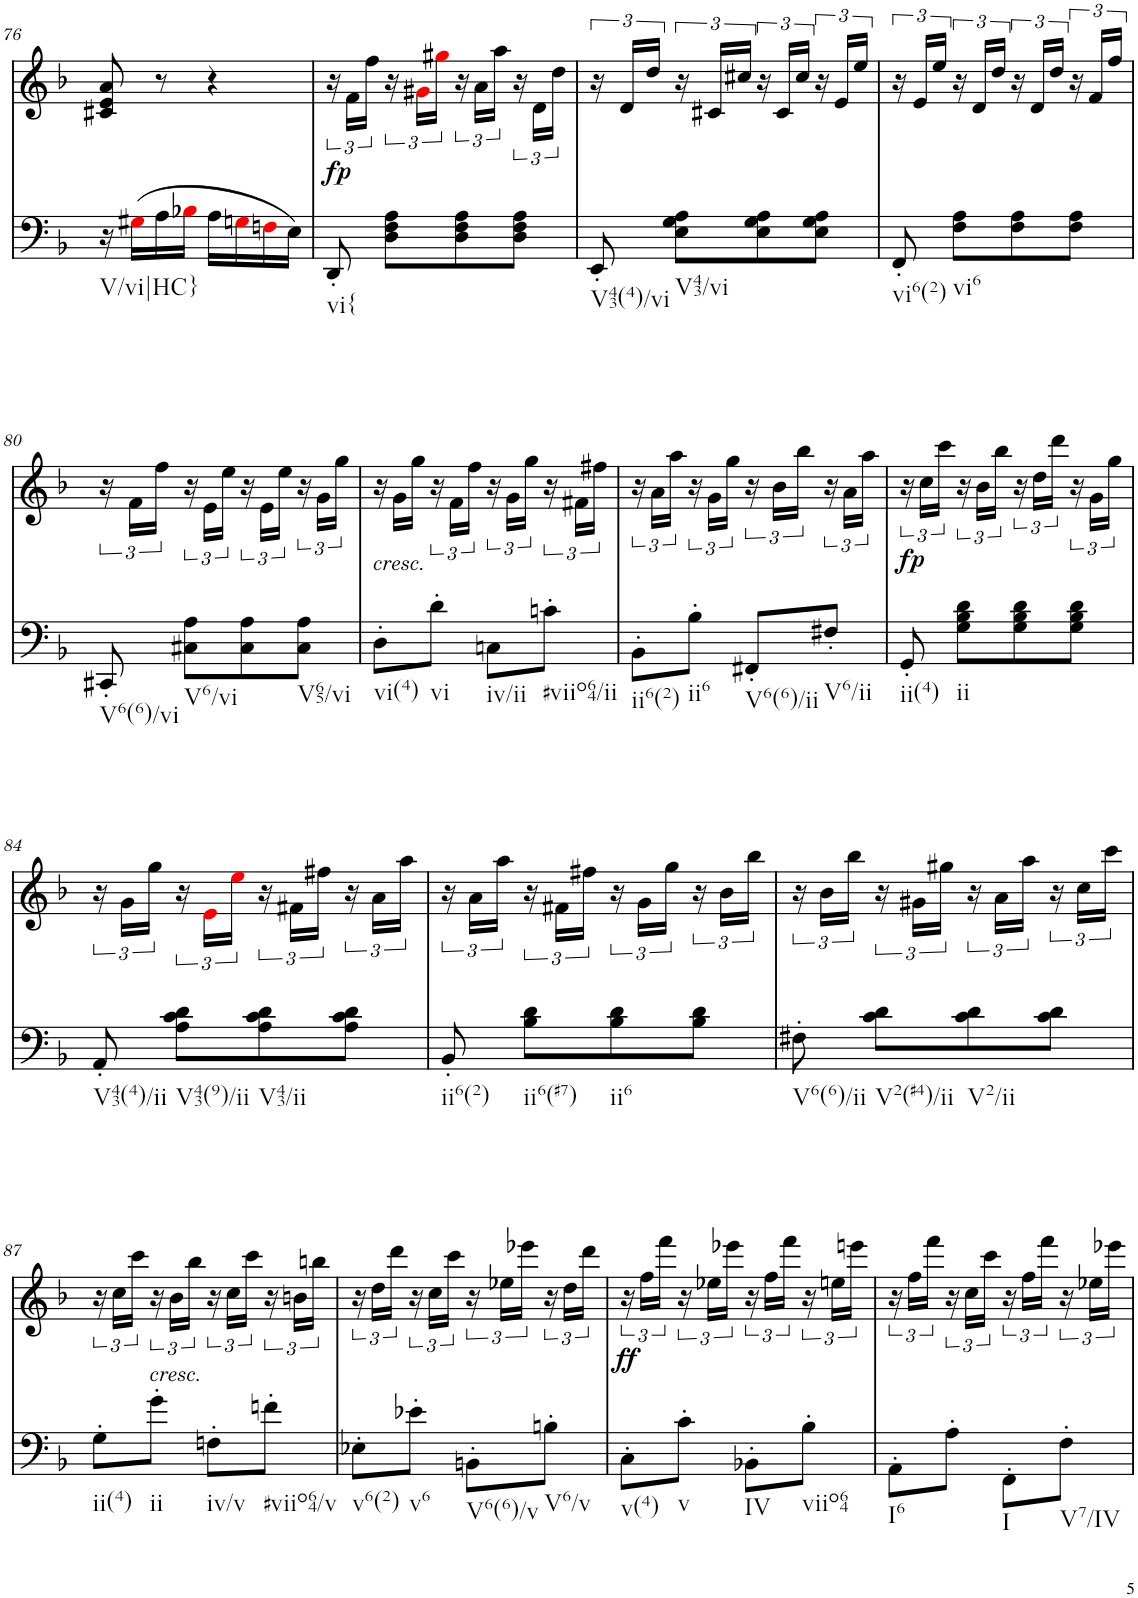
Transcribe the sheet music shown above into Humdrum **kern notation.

**kern	**dynam	**kern	**dynam
*part2	*part2	*part1	*part1
*staff2	*staff2	*staff1	*staff1
*I"piano	*	*I"piano	*
*I'Pno	*	*I'Pno	*
!!LO:PB:g=z
*clefF4	*	*clefG2	*
*k[b-]	*	*k[b-]	*
*F:	*	*F:	*
*M2/4	*	*M2/4	*
=76	=76	=76	=76
!LO:TX:b:t=V/vi|HC}	!	!	!
16r	.	8c#X/ 8e/ 8a/	.
(16G#Xi\LL	.	.	.
16A\	.	8r	.
16B-Xi\JJ	.	.	.
16A\LL	.	4r	.
16Gni\	.	.	.
16Fni\	.	.	.
16E\JJ)	.	.	.
=77	=77	=77	=77
!LO:TX:b:t=vi{	!	!	!
!	!LO:DY:a	!	!
8DD'/	fp	24r	.
.	.	24f\LL	.
.	.	24ff\JJ	.
8D\ 8F\ 8A\L	.	24r	.
.	.	24g#Xi\LL	.
.	.	24gg#Xi\JJ	.
8D\ 8F\ 8A\	.	24r	.
.	.	24a\LL	.
.	.	24aa\JJ	.
8D\ 8F\ 8A\J	.	24r	.
.	.	24d\LL	.
.	.	24dd\JJ	.
=78	=78	=78	=78
!LO:TX:b:t=V43(4)/vi	!	!	!
8EE'/	.	24r	.
.	.	24d/LL	.
.	.	24dd/JJ	.
!LO:TX:b:t=V43/vi	!	!	!
8E\ 8G\ 8A\L	.	24r	.
.	.	24c#X/LL	.
.	.	24cc#X/JJ	.
8E\ 8G\ 8A\	.	24r	.
.	.	24c#/LL	.
.	.	24cc#/JJ	.
8E\ 8G\ 8A\J	.	24r	.
.	.	24e/LL	.
.	.	24ee/JJ	.
=79	=79	=79	=79
!LO:TX:b:t=vi6(2)	!	!	!
8FF'/	.	24r	.
.	.	24e/LL	.
.	.	24ee/JJ	.
!LO:TX:b:t=vi6	!	!	!
8F\ 8A\L	.	24r	.
.	.	24d/LL	.
.	.	24dd/JJ	.
8F\ 8A\	.	24r	.
.	.	24d/LL	.
.	.	24dd/JJ	.
8F\ 8A\J	.	24r	.
.	.	24f/LL	.
.	.	24ff/JJ	.
!!LO:LB:g=z
=80	=80	=80	=80
!LO:TX:b:t=V6(6)/vi	!	!	!
8CC#X'/	.	24r	.
.	.	24f\LL	.
.	.	24ff\JJ	.
!LO:TX:b:t=V6/vi	!	!	!
8C#X\ 8A\L	.	24r	.
.	.	24e\LL	.
.	.	24ee\JJ	.
8C#\ 8A\	.	24r	.
.	.	24e\LL	.
.	.	24ee\JJ	.
!LO:TX:b:t=V65/vi	!	!	!
8C#\ 8A\J	.	24r	.
.	.	24g\LL	.
.	.	24gg\JJ	.
=81	=81	=81	=81
!	!	!LO:TX:b:i:t=cresc.	!
!LO:TX:b:t=vi(4)	!	!	!
8D'\L	.	24r	.
.	.	24g\LL	.
.	.	24gg\JJ	.
!LO:TX:b:t=vi	!	!	!
8d'\J	.	24r	.
.	.	24f\LL	.
.	.	24ff\JJ	.
!LO:TX:b:t=iv/ii	!	!	!
8Cn\L	.	24r	.
.	.	24g\LL	.
.	.	24gg\JJ	.
!LO:TX:b:t=#viio64/ii	!	!	!
8cn'\J	.	24r	.
.	.	24f#X\LL	.
.	.	24ff#X\JJ	.
=82	=82	=82	=82
!LO:TX:b:t=ii6(2)	!	!	!
8BB-'\L	.	24r	.
.	.	24a\LL	.
.	.	24aa\JJ	.
!LO:TX:b:t=ii6	!	!	!
8B-'\J	.	24r	.
.	.	24g\LL	.
.	.	24gg\JJ	.
!LO:TX:b:t=V6(6)/ii	!	!	!
8FF#X'/L	.	24r	.
.	.	24b-\LL	.
.	.	24bb-\JJ	.
!LO:TX:b:t=V6/ii	!	!	!
8F#X'/J	.	24r	.
.	.	24a\LL	.
.	.	24aa\JJ	.
=83	=83	=83	=83
!LO:TX:b:t=ii(4)	!	!	!
!	!	!	!LO:DY:b
8GG'/	.	24r	fp
.	.	24cc\LL	.
.	.	24ccc\JJ	.
!LO:TX:b:t=ii	!	!	!
8G\ 8B-\ 8d\L	.	24r	.
.	.	24b-\LL	.
.	.	24bb-\JJ	.
8G\ 8B-\ 8d\	.	24r	.
.	.	24dd\LL	.
.	.	24ddd\JJ	.
8G\ 8B-\ 8d\J	.	24r	.
.	.	24g\LL	.
.	.	24gg\JJ	.
!!LO:LB:g=z
=84	=84	=84	=84
!LO:TX:b:t=V43(4)/ii	!	!	!
8AA'/	.	24r	.
.	.	24g\LL	.
.	.	24gg\JJ	.
!LO:TX:b:t=V43(9)/ii	!	!	!
8A\ 8c\ 8d\L	.	24r	.
.	.	24ei\LL	.
.	.	24eei\JJ	.
!LO:TX:b:t=V43/ii	!	!	!
8A\ 8c\ 8d\	.	24r	.
.	.	24f#X\LL	.
.	.	24ff#X\JJ	.
8A\ 8c\ 8d\J	.	24r	.
.	.	24a\LL	.
.	.	24aa\JJ	.
=85	=85	=85	=85
!LO:TX:b:t=ii6(2)	!	!	!
8BB-'/	.	24r	.
.	.	24a\LL	.
.	.	24aa\JJ	.
!LO:TX:b:t=ii6(#7)	!	!	!
8B-\ 8d\L	.	24r	.
.	.	24f#X\LL	.
.	.	24ff#X\JJ	.
!LO:TX:b:t=ii6	!	!	!
8B-\ 8d\	.	24r	.
.	.	24g\LL	.
.	.	24gg\JJ	.
8B-\ 8d\J	.	24r	.
.	.	24b-\LL	.
.	.	24bb-\JJ	.
=86	=86	=86	=86
!LO:TX:b:t=V6(6)/ii	!	!	!
8F#X'\	.	24r	.
.	.	24b-\LL	.
.	.	24bb-\JJ	.
!LO:TX:b:t=V2(#4)/ii	!	!	!
8c\ 8d\L	.	24r	.
.	.	24g#X\LL	.
.	.	24gg#X\JJ	.
!LO:TX:b:t=V2/ii	!	!	!
8c\ 8d\	.	24r	.
.	.	24a\LL	.
.	.	24aa\JJ	.
8c\ 8d\J	.	24r	.
.	.	24cc\LL	.
.	.	24ccc\JJ	.
!!LO:LB:g=z
=87	=87	=87	=87
!LO:TX:b:t=ii(4)	!	!	!
8G'\L	.	24r	.
.	.	24cc\LL	.
.	.	24ccc\JJ	.
!LO:TX:a:i:t=cresc.	!	!	!
!LO:TX:b:t=ii	!	!	!
8g'\J	.	24r	.
.	.	24b-\LL	.
.	.	24bb-\JJ	.
!LO:TX:b:t=iv/v	!	!	!
8Fn'\L	.	24r	.
.	.	24cc\LL	.
.	.	24ccc\JJ	.
!LO:TX:b:t=#viio64/v	!	!	!
8fn'\J	.	24r	.
.	.	24bn\LL	.
.	.	24bbn\JJ	.
=88	=88	=88	=88
!LO:TX:b:t=v6(2)	!	!	!
8E-X'\L	.	24r	.
.	.	24dd\LL	.
.	.	24ddd\JJ	.
!LO:TX:b:t=v6	!	!	!
8e-X'\J	.	24r	.
.	.	24cc\LL	.
.	.	24ccc\JJ	.
!LO:TX:b:t=V6(6)/v	!	!	!
8BBn'\L	.	24r	.
.	.	24ee-X\LL	.
.	.	24eee-X\JJ	.
!LO:TX:b:t=V6/v	!	!	!
8Bn'\J	.	24r	.
.	.	24dd\LL	.
.	.	24ddd\JJ	.
=89	=89	=89	=89
!LO:TX:b:t=v(4)	!	!	!
!	!	!	!LO:DY:b
8C'\L	.	24r	ff
.	.	24ff\LL	.
.	.	24fff\JJ	.
!LO:TX:b:t=v	!	!	!
8c'\J	.	24r	.
.	.	24ee-X\LL	.
.	.	24eee-X\JJ	.
!LO:TX:b:t=IV	!	!	!
8BB-X'\L	.	24r	.
.	.	24ff\LL	.
.	.	24fff\JJ	.
!LO:TX:b:t=viio64	!	!	!
8B-'\J	.	24r	.
.	.	24een\LL	.
.	.	24eeen\JJ	.
=90	=90	=90	=90
!LO:TX:b:t=I6	!	!	!
8AA'\L	.	24r	.
.	.	24ff\LL	.
.	.	24fff\JJ	.
8A'\J	.	24r	.
.	.	24cc\LL	.
.	.	24ccc\JJ	.
!LO:TX:b:t=I	!	!	!
8FF'\L	.	24r	.
.	.	24ff\LL	.
.	.	24fff\JJ	.
!LO:TX:b:t=V7/IV	!	!	!
8F'\J	.	24r	.
.	.	24ee-X\LL	.
.	.	24eee-X\JJ	.
=	=	=	=
*-	*-	*-	*-
